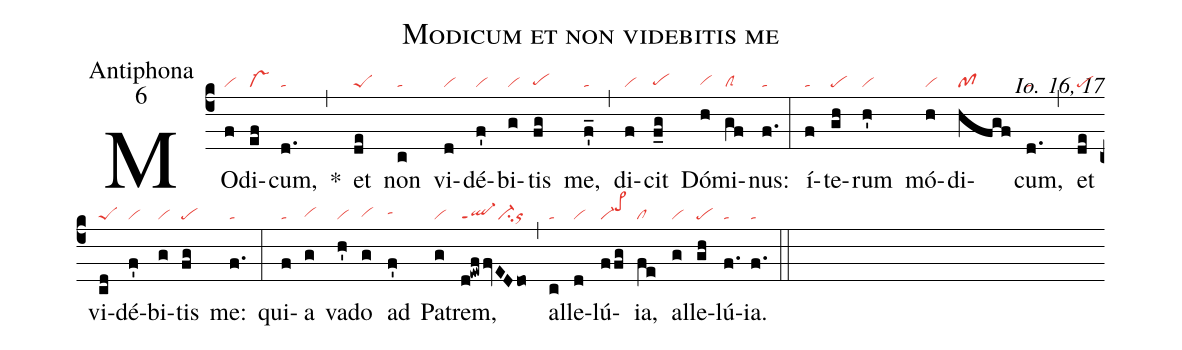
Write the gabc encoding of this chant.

name: Modicum et non videbitis me;
office-part: Antiphona;
mode: 6;
commentary: Io. 16, 17;
nabc-lines: 1;
%%
(c4)
MO(f|vi)di(ef|vs-)cum,(d.|ta) *(,)
et(de|peS) non(c|ta) vi(d|vi)dé(f'|vi)bi(g|vi)tis(fg|pehg) me,(f'_|ta) (,)
di(f|vi)cit(f_g|pehg) Dó(h|vihg)mi(gf|clS)nus:(f.|ta) (:)
í(f|ta)te(gh|pe)rum(h'|vi) mó(h|vi)di(hfgf|pf)cum,(d.|ta) (,)
et(de|pe) vi(cd|peS)dé(f'|vi)bi(g|vi)tis(fg|pe) me:(f.|ta) (:)
qui(f|ta)a(g|vihg) va(h'|vi)do(g|vihg) ad(f'|tahh) Pa(g|vi)trem,(d!ewffvEDdo|ql-ppt1ci-or) (,)
al(c|ta)le(d|vi)lú(ffg|vi-pe>hj)ia,(fe|cl) al(g|vi)le(gh|pe)lú(f.|ta)ia.(f.|ta) (::)
